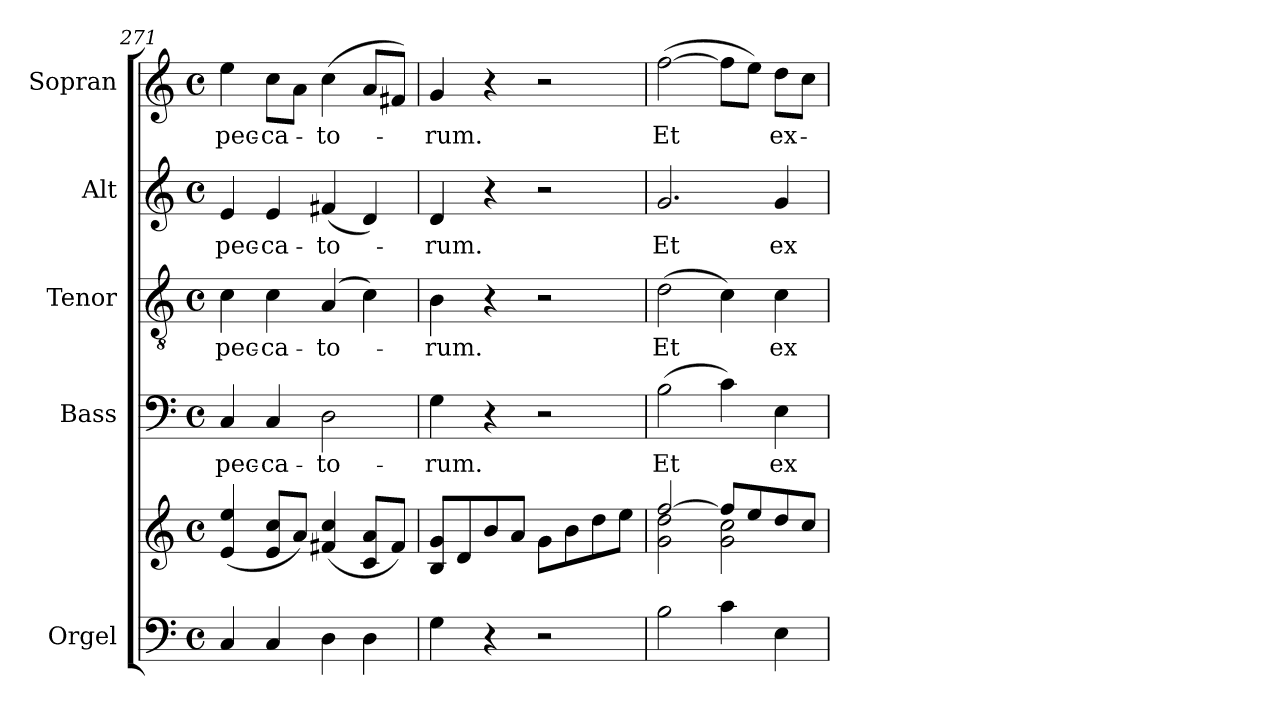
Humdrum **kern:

**kern	**kern	**kern	**text	**kern	**text	**kern	**text	**kern	**text
*part5	*part5	*part4	*part4	*part3	*part3	*part2	*part2	*part1	*part1
*staff6	*staff5	*staff4	*staff4	*staff3	*staff3	*staff2	*staff2	*staff1	*staff1
*I"Orgel	*	*I"Bass	*	*I"Tenor	*	*I"Alt	*	*I"Sopran	*
*I'Org.	*	*I'B.	*	*I'T.	*	*I'A.	*	*I'S.	*
*clefF4	*clefG2	*clefF4	*	*clefGv2	*	*clefG2	*	*clefG2	*
*k[]	*k[]	*k[]	*	*k[]	*	*k[]	*	*k[]	*
*C:	*C:	*C:	*	*C:	*	*C:	*	*C:	*
*M4/4	*M4/4	*M4/4	*	*M4/4	*	*M4/4	*	*M4/4	*
*met(c)	*met(c)	*met(c)	*	*met(c)	*	*met(c)	*	*met(c)	*
=271	=271	=271	=271	=271	=271	=271	=271	=271	=271
!	!	!	!LO:LY:b	!	!LO:LY:b	!	!LO:LY:b	!	!LO:LY:b
4C/	(<4e/ 4ee/	4C/	pec-	4c\	pec-	4e/	pec-	4ee\	pec-
!	!	!	!LO:LY:b	!	!LO:LY:b	!	!LO:LY:b	!	!LO:LY:b
4C/	8e/ 8cc/L	4C/	-ca-	4c\	-ca-	4e/	-ca-	8cc\L	-ca-
.	8a/J)	.	.	.	.	.	.	8a\J	.
!	!	!	!LO:LY:b	!	!LO:LY:b	!	!LO:LY:b	!	!LO:LY:b
4D\	(<4f#X/ 4cc/	2D\	-to-	(4A/	-to-	(<4f#X/	-to-	(>4cc\	-to-
4D\	8c/ 8a/L	.	.	4c\)	.	4d/)	.	8a/L	.
.	8f#/J)	.	.	.	.	.	.	8f#X/J)	.
!!LO:PB:g=z
=272	=272	=272	=272	=272	=272	=272	=272	=272	=272
!	!	!	!LO:LY:b	!	!LO:LY:b	!	!LO:LY:b	!	!LO:LY:b
4G\	8B/ 8g/L	4G\	-rum.	4B\	-rum.	4d/	-rum.	4g/	-rum.
.	8d/	.	.	.	.	.	.	.	.
4r	8b/	4r	.	4r	.	4r	.	4r	.
.	8a/J	.	.	.	.	.	.	.	.
2r	8g\L	2r	.	2r	.	2r	.	2r	.
.	8b\	.	.	.	.	.	.	.	.
.	8dd\	.	.	.	.	.	.	.	.
.	8ee\J	.	.	.	.	.	.	.	.
=273	=273	=273	=273	=273	=273	=273	=273	=273	=273
*	*^	*	*	*	*	*	*	*	*
!	!	!	!	!LO:LY:b	!	!LO:LY:b	!	!LO:LY:b	!	!LO:LY:b
2B\	[>2ff/	2g\ 2dd\	(>2B\	Et	(>2d\	Et	2.g/	Et	(>[2ff\	Et
4c\	8ff/L]	2g\ 2cc\	4c\)	.	4c\)	.	.	.	8ff\L]	.
.	8ee/	.	.	.	.	.	.	.	8ee\J)	.
!	!	!	!	!LO:LY:b	!	!LO:LY:b	!	!LO:LY:b	!	!LO:LY:b
4E\	8dd/	.	4E\	ex-	4c\	ex-	4g/	ex-	8dd\L	ex-
.	8cc/J	.	.	.	.	.	.	.	8cc\J	.
*	*v	*v	*	*	*	*	*	*	*	*
=	=	=	=	=	=	=	=	=	=
*-	*-	*-	*-	*-	*-	*-	*-	*-	*-
